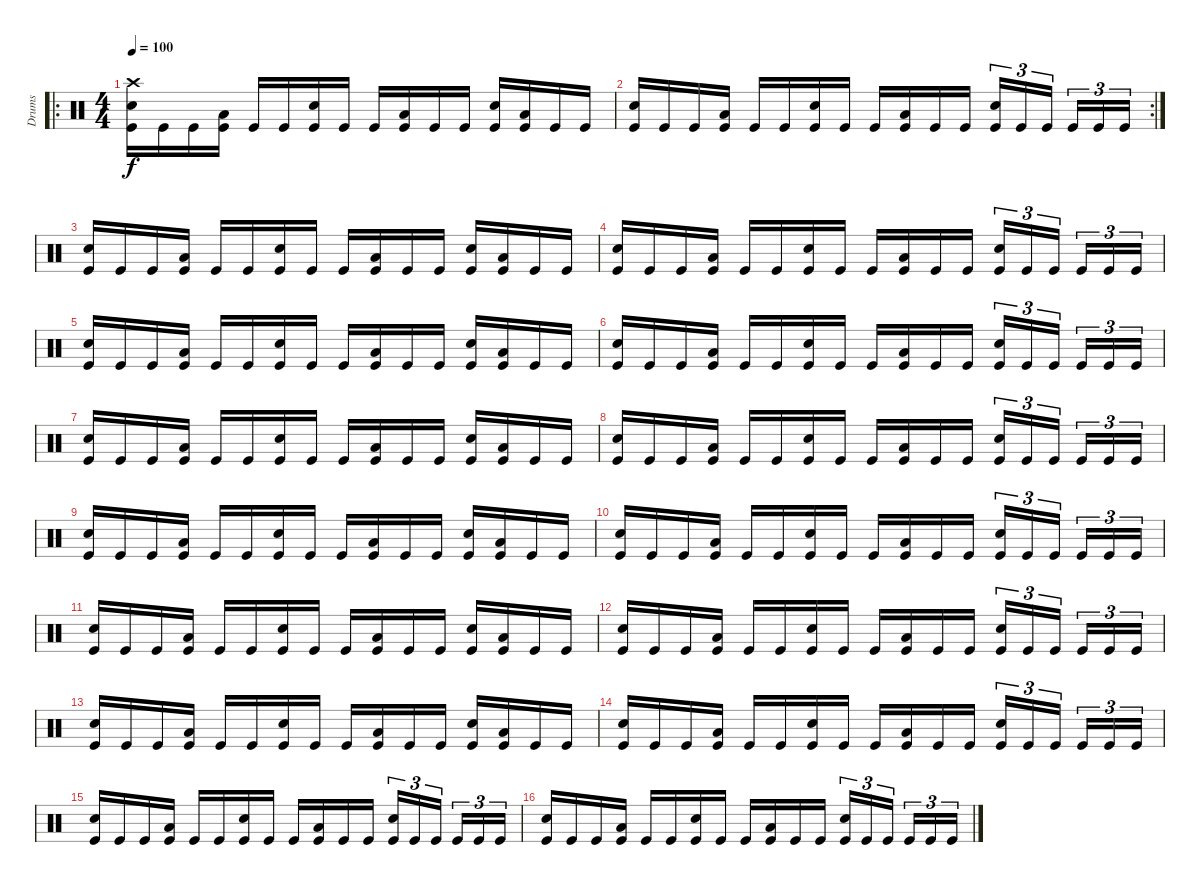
\track ("Drums" "Drums") {instrument percussion}
\staff {score}
\articulation defaults
\ro
\ts (4 4)
\tempo 100
\clef neutral
\ks c
("Crash high (hit)" "Snare (hit) 2" "Kick (hit)").16{dy f} "Kick (hit)".16 "Kick (hit)".16 ("Low Floor Tom (hit)" "Kick (hit)").16 "Kick (hit)".16 "Kick (hit)".16 ("Snare (hit) 2" "Kick (hit)").16 "Kick (hit)".16 "Kick (hit)".16 ("Low Floor Tom (hit)" "Kick (hit)").16 "Kick (hit)".16 "Kick (hit)".16 ("Snare (hit) 2" "Kick (hit)").16 ("Low Floor Tom (hit)" "Kick (hit)").16 "Kick (hit)".16 "Kick (hit)".16 |
\rc 2
("Snare (hit) 2" "Kick (hit)").16 "Kick (hit)".16 "Kick (hit)".16 ("Low Floor Tom (hit)" "Kick (hit)").16 "Kick (hit)".16 "Kick (hit)".16 ("Snare (hit) 2" "Kick (hit)").16 "Kick (hit)".16 "Kick (hit)".16 ("Low Floor Tom (hit)" "Kick (hit)").16 "Kick (hit)".16 "Kick (hit)".16 ("Snare (hit) 2" "Kick (hit)").16{tu (3 2)} "Kick (hit)".16{tu (3 2)} "Kick (hit)".16{tu (3 2)} "Kick (hit)".16{tu (3 2)} "Kick (hit)".16{tu (3 2)} "Kick (hit)".16{tu (3 2)} |
("Snare (hit) 2" "Kick (hit)").16 "Kick (hit)".16 "Kick (hit)".16 ("Low Floor Tom (hit)" "Kick (hit)").16 "Kick (hit)".16 "Kick (hit)".16 ("Snare (hit) 2" "Kick (hit)").16 "Kick (hit)".16 "Kick (hit)".16 ("Low Floor Tom (hit)" "Kick (hit)").16 "Kick (hit)".16 "Kick (hit)".16 ("Snare (hit) 2" "Kick (hit)").16 ("Low Floor Tom (hit)" "Kick (hit)").16 "Kick (hit)".16 "Kick (hit)".16 |
("Snare (hit) 2" "Kick (hit)").16 "Kick (hit)".16 "Kick (hit)".16 ("Low Floor Tom (hit)" "Kick (hit)").16 "Kick (hit)".16 "Kick (hit)".16 ("Snare (hit) 2" "Kick (hit)").16 "Kick (hit)".16 "Kick (hit)".16 ("Low Floor Tom (hit)" "Kick (hit)").16 "Kick (hit)".16 "Kick (hit)".16 ("Snare (hit) 2" "Kick (hit)").16{tu (3 2)} "Kick (hit)".16{tu (3 2)} "Kick (hit)".16{tu (3 2)} "Kick (hit)".16{tu (3 2)} "Kick (hit)".16{tu (3 2)} "Kick (hit)".16{tu (3 2)} |
("Snare (hit) 2" "Kick (hit)").16 "Kick (hit)".16 "Kick (hit)".16 ("Low Floor Tom (hit)" "Kick (hit)").16 "Kick (hit)".16 "Kick (hit)".16 ("Snare (hit) 2" "Kick (hit)").16 "Kick (hit)".16 "Kick (hit)".16 ("Low Floor Tom (hit)" "Kick (hit)").16 "Kick (hit)".16 "Kick (hit)".16 ("Snare (hit) 2" "Kick (hit)").16 ("Low Floor Tom (hit)" "Kick (hit)").16 "Kick (hit)".16 "Kick (hit)".16 |
("Snare (hit) 2" "Kick (hit)").16 "Kick (hit)".16 "Kick (hit)".16 ("Low Floor Tom (hit)" "Kick (hit)").16 "Kick (hit)".16 "Kick (hit)".16 ("Snare (hit) 2" "Kick (hit)").16 "Kick (hit)".16 "Kick (hit)".16 ("Low Floor Tom (hit)" "Kick (hit)").16 "Kick (hit)".16 "Kick (hit)".16 ("Snare (hit) 2" "Kick (hit)").16{tu (3 2)} "Kick (hit)".16{tu (3 2)} "Kick (hit)".16{tu (3 2)} "Kick (hit)".16{tu (3 2)} "Kick (hit)".16{tu (3 2)} "Kick (hit)".16{tu (3 2)} |
("Snare (hit) 2" "Kick (hit)").16 "Kick (hit)".16 "Kick (hit)".16 ("Low Floor Tom (hit)" "Kick (hit)").16 "Kick (hit)".16 "Kick (hit)".16 ("Snare (hit) 2" "Kick (hit)").16 "Kick (hit)".16 "Kick (hit)".16 ("Low Floor Tom (hit)" "Kick (hit)").16 "Kick (hit)".16 "Kick (hit)".16 ("Snare (hit) 2" "Kick (hit)").16 ("Low Floor Tom (hit)" "Kick (hit)").16 "Kick (hit)".16 "Kick (hit)".16 |
("Snare (hit) 2" "Kick (hit)").16 "Kick (hit)".16 "Kick (hit)".16 ("Low Floor Tom (hit)" "Kick (hit)").16 "Kick (hit)".16 "Kick (hit)".16 ("Snare (hit) 2" "Kick (hit)").16 "Kick (hit)".16 "Kick (hit)".16 ("Low Floor Tom (hit)" "Kick (hit)").16 "Kick (hit)".16 "Kick (hit)".16 ("Snare (hit) 2" "Kick (hit)").16{tu (3 2)} "Kick (hit)".16{tu (3 2)} "Kick (hit)".16{tu (3 2)} "Kick (hit)".16{tu (3 2)} "Kick (hit)".16{tu (3 2)} "Kick (hit)".16{tu (3 2)} |
("Snare (hit) 2" "Kick (hit)").16 "Kick (hit)".16 "Kick (hit)".16 ("Low Floor Tom (hit)" "Kick (hit)").16 "Kick (hit)".16 "Kick (hit)".16 ("Snare (hit) 2" "Kick (hit)").16 "Kick (hit)".16 "Kick (hit)".16 ("Low Floor Tom (hit)" "Kick (hit)").16 "Kick (hit)".16 "Kick (hit)".16 ("Snare (hit) 2" "Kick (hit)").16 ("Low Floor Tom (hit)" "Kick (hit)").16 "Kick (hit)".16 "Kick (hit)".16 |
("Snare (hit) 2" "Kick (hit)").16 "Kick (hit)".16 "Kick (hit)".16 ("Low Floor Tom (hit)" "Kick (hit)").16 "Kick (hit)".16 "Kick (hit)".16 ("Snare (hit) 2" "Kick (hit)").16 "Kick (hit)".16 "Kick (hit)".16 ("Low Floor Tom (hit)" "Kick (hit)").16 "Kick (hit)".16 "Kick (hit)".16 ("Snare (hit) 2" "Kick (hit)").16{tu (3 2)} "Kick (hit)".16{tu (3 2)} "Kick (hit)".16{tu (3 2)} "Kick (hit)".16{tu (3 2)} "Kick (hit)".16{tu (3 2)} "Kick (hit)".16{tu (3 2)} |
("Snare (hit) 2" "Kick (hit)").16 "Kick (hit)".16 "Kick (hit)".16 ("Low Floor Tom (hit)" "Kick (hit)").16 "Kick (hit)".16 "Kick (hit)".16 ("Snare (hit) 2" "Kick (hit)").16 "Kick (hit)".16 "Kick (hit)".16 ("Low Floor Tom (hit)" "Kick (hit)").16 "Kick (hit)".16 "Kick (hit)".16 ("Snare (hit) 2" "Kick (hit)").16 ("Low Floor Tom (hit)" "Kick (hit)").16 "Kick (hit)".16 "Kick (hit)".16 |
("Snare (hit) 2" "Kick (hit)").16 "Kick (hit)".16 "Kick (hit)".16 ("Low Floor Tom (hit)" "Kick (hit)").16 "Kick (hit)".16 "Kick (hit)".16 ("Snare (hit) 2" "Kick (hit)").16 "Kick (hit)".16 "Kick (hit)".16 ("Low Floor Tom (hit)" "Kick (hit)").16 "Kick (hit)".16 "Kick (hit)".16 ("Snare (hit) 2" "Kick (hit)").16{tu (3 2)} "Kick (hit)".16{tu (3 2)} "Kick (hit)".16{tu (3 2)} "Kick (hit)".16{tu (3 2)} "Kick (hit)".16{tu (3 2)} "Kick (hit)".16{tu (3 2)} |
("Snare (hit) 2" "Kick (hit)").16 "Kick (hit)".16 "Kick (hit)".16 ("Low Floor Tom (hit)" "Kick (hit)").16 "Kick (hit)".16 "Kick (hit)".16 ("Snare (hit) 2" "Kick (hit)").16 "Kick (hit)".16 "Kick (hit)".16 ("Low Floor Tom (hit)" "Kick (hit)").16 "Kick (hit)".16 "Kick (hit)".16 ("Snare (hit) 2" "Kick (hit)").16 ("Low Floor Tom (hit)" "Kick (hit)").16 "Kick (hit)".16 "Kick (hit)".16 |
("Snare (hit) 2" "Kick (hit)").16 "Kick (hit)".16 "Kick (hit)".16 ("Low Floor Tom (hit)" "Kick (hit)").16 "Kick (hit)".16 "Kick (hit)".16 ("Snare (hit) 2" "Kick (hit)").16 "Kick (hit)".16 "Kick (hit)".16 ("Low Floor Tom (hit)" "Kick (hit)").16 "Kick (hit)".16 "Kick (hit)".16 ("Snare (hit) 2" "Kick (hit)").16{tu (3 2)} "Kick (hit)".16{tu (3 2)} "Kick (hit)".16{tu (3 2)} "Kick (hit)".16{tu (3 2)} "Kick (hit)".16{tu (3 2)} "Kick (hit)".16{tu (3 2)} |
("Snare (hit) 2" "Kick (hit)").16 "Kick (hit)".16 "Kick (hit)".16 ("Low Floor Tom (hit)" "Kick (hit)").16 "Kick (hit)".16 "Kick (hit)".16 ("Snare (hit) 2" "Kick (hit)").16 "Kick (hit)".16 "Kick (hit)".16 ("Low Floor Tom (hit)" "Kick (hit)").16 "Kick (hit)".16 "Kick (hit)".16 ("Snare (hit) 2" "Kick (hit)").16{tu (3 2)} "Kick (hit)".16{tu (3 2)} "Kick (hit)".16{tu (3 2)} "Kick (hit)".16{tu (3 2)} "Kick (hit)".16{tu (3 2)} "Kick (hit)".16{tu (3 2)} |
("Snare (hit) 2" "Kick (hit)").16 "Kick (hit)".16 "Kick (hit)".16 ("Low Floor Tom (hit)" "Kick (hit)").16 "Kick (hit)".16 "Kick (hit)".16 ("Snare (hit) 2" "Kick (hit)").16 "Kick (hit)".16 "Kick (hit)".16 ("Low Floor Tom (hit)" "Kick (hit)").16 "Kick (hit)".16 "Kick (hit)".16 ("Snare (hit) 2" "Kick (hit)").16{tu (3 2)} "Kick (hit)".16{tu (3 2)} "Kick (hit)".16{tu (3 2)} "Kick (hit)".16{tu (3 2)} "Kick (hit)".16{tu (3 2)} "Kick (hit)".16{tu (3 2)}
